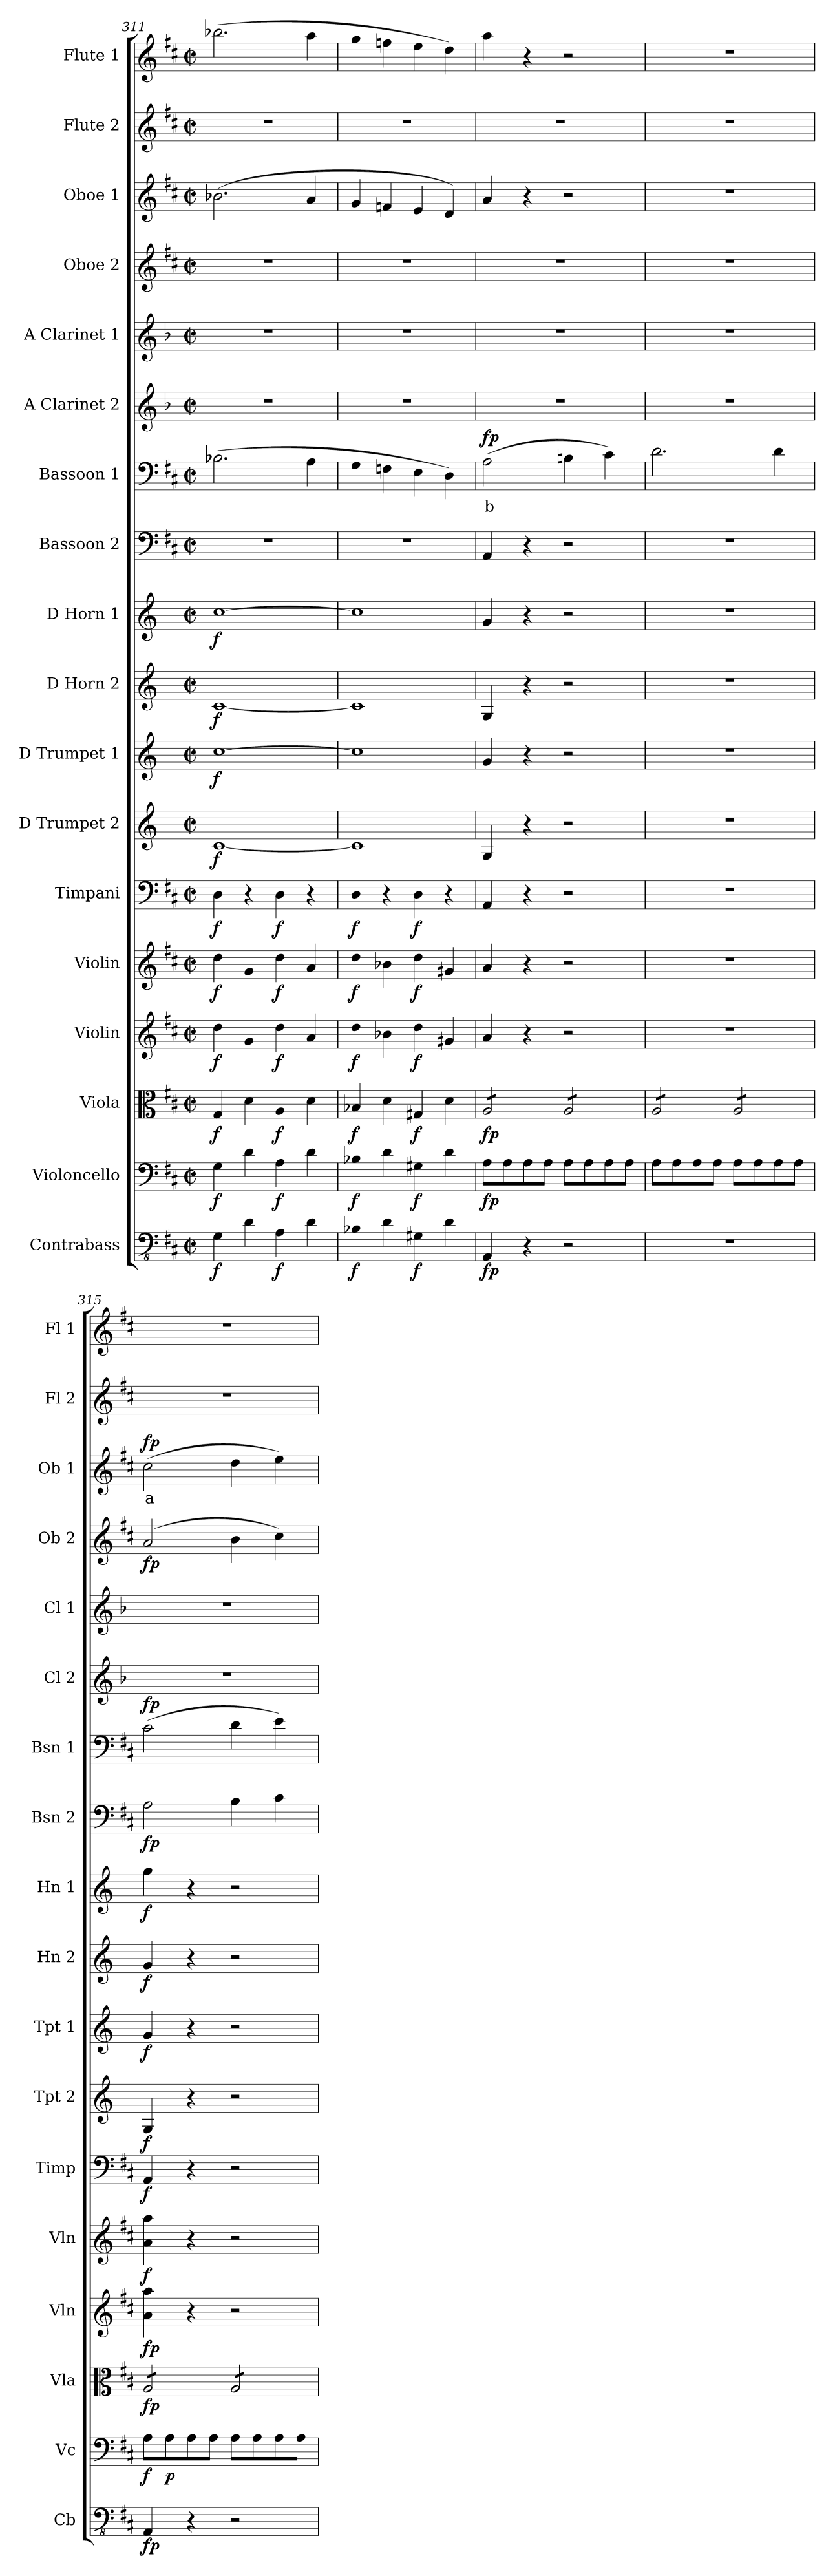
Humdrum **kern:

**kern	**dynam	**kern	**dynam	**kern	**dynam	**kern	**dynam	**kern	**dynam	**kern	**dynam	**kern	**dynam	**kern	**dynam	**kern	**dynam	**kern	**dynam	**kern	**dynam	**kern	**text	**dynam	**kern	**kern	**kern	**dynam	**kern	**text	**dynam	**kern	**kern
*part18	*part18	*part17	*part17	*part16	*part16	*part15	*part15	*part14	*part14	*part13	*part13	*part12	*part12	*part11	*part11	*part10	*part10	*part9	*part9	*part8	*part8	*part7	*part7	*part7	*part6	*part5	*part4	*part4	*part3	*part3	*part3	*part2	*part1
*staff18	*staff18	*staff17	*staff17	*staff16	*staff16	*staff15	*staff15	*staff14	*staff14	*staff13	*staff13	*staff12	*staff12	*staff11	*staff11	*staff10	*staff10	*staff9	*staff9	*staff8	*staff8	*staff7	*staff7	*staff7	*staff6	*staff5	*staff4	*staff4	*staff3	*staff3	*staff3	*staff2	*staff1
*I"Contrabass	*	*I"Violoncello	*	*I"Viola	*	*I"Violin	*	*I"Violin	*	*I"Timpani	*	*I"D Trumpet 2	*	*I"D Trumpet 1	*	*I"D Horn 2	*	*I"D Horn 1	*	*I"Bassoon 2	*	*I"Bassoon 1	*	*	*I"A Clarinet 2	*I"A Clarinet 1	*I"Oboe 2	*	*I"Oboe 1	*	*	*I"Flute 2	*I"Flute 1
*I'Cb	*	*I'Vc	*	*I'Vla	*	*I'Vln	*	*I'Vln	*	*I'Timp	*	*I'Tpt 2	*	*I'Tpt 1	*	*I'Hn 2	*	*I'Hn 1	*	*I'Bsn 2	*	*I'Bsn 1	*	*	*I'Cl 2	*I'Cl 1	*I'Ob 2	*	*I'Ob 1	*	*	*I'Fl 2	*I'Fl 1
*clefFv4	*	*clefF4	*	*clefC3	*	*clefG2	*	*clefG2	*	*clefF4	*	*clefG2	*	*clefG2	*	*clefG2	*	*clefG2	*	*clefF4	*	*clefF4	*	*	*clefG2	*clefG2	*clefG2	*	*clefG2	*	*	*clefG2	*clefG2
*	*	*	*	*	*	*	*	*	*	*	*	*ITrd-1c-2	*	*ITrd-1c-2	*	*ITrd6c10	*	*ITrd6c10	*	*	*	*	*	*	*ITrd2c3	*ITrd2c3	*	*	*	*	*	*	*
*k[f#c#]	*	*k[f#c#]	*	*k[f#c#]	*	*k[f#c#]	*	*k[f#c#]	*	*k[f#c#]	*	*k[f#c#]	*	*k[f#c#]	*	*k[f#c#]	*	*k[f#c#]	*	*k[f#c#]	*	*k[f#c#]	*	*	*k[f#c#]	*k[f#c#]	*k[f#c#]	*	*k[f#c#]	*	*	*k[f#c#]	*k[f#c#]
*M2/2	*	*M2/2	*	*M2/2	*	*M2/2	*	*M2/2	*	*M2/2	*	*M2/2	*	*M2/2	*	*M2/2	*	*M2/2	*	*M2/2	*	*M2/2	*	*	*M2/2	*M2/2	*M2/2	*	*M2/2	*	*	*M2/2	*M2/2
*met(c|)	*	*met(c|)	*	*met(c|)	*	*met(c|)	*	*met(c|)	*	*met(c|)	*	*met(c|)	*	*met(c|)	*	*met(c|)	*	*met(c|)	*	*met(c|)	*	*met(c|)	*	*	*met(c|)	*met(c|)	*met(c|)	*	*met(c|)	*	*	*met(c|)	*met(c|)
=311	=311	=311	=311	=311	=311	=311	=311	=311	=311	=311	=311	=311	=311	=311	=311	=311	=311	=311	=311	=311	=311	=311	=311	=311	=311	=311	=311	=311	=311	=311	=311	=311	=311
!	!LO:DY:b	!	!LO:DY:b	!	!LO:DY:b	!	!LO:DY:b	!	!LO:DY:b	!	!LO:DY:b	!	!LO:DY:b	!	!LO:DY:b	!	!LO:DY:b	!	!LO:DY:b	!	!	!	!	!	!	!	!	!	!	!	!	!	!
4GG\	f	4G\	f	4G/	f	4dd\	f	4dd\	f	4D\	f	[1d	f	[1dd	f	[1D	f	[1d	f	1r	.	(>2.B-X\	.	.	1r	1r	1r	.	(>2.b-X\	.	.	1r	(>2.bb-X\
4D\	.	4d\	.	4d\	.	4g/	.	4g/	.	4r	.	.	.	.	.	.	.	.	.	.	.	.	.	.	.	.	.	.	.	.	.	.	.
!	!LO:DY:b	!	!LO:DY:b	!	!LO:DY:b	!	!LO:DY:b	!	!LO:DY:b	!	!LO:DY:b	!	!	!	!	!	!	!	!	!	!	!	!	!	!	!	!	!	!	!	!	!	!
4AA\	f	4A\	f	4A/	f	4dd\	f	4dd\	f	4D\	f	.	.	.	.	.	.	.	.	.	.	.	.	.	.	.	.	.	.	.	.	.	.
4D\	.	4d\	.	4d\	.	4a/	.	4a/	.	4r	.	.	.	.	.	.	.	.	.	.	.	4A\	.	.	.	.	.	.	4a/	.	.	.	4aa\
=312	=312	=312	=312	=312	=312	=312	=312	=312	=312	=312	=312	=312	=312	=312	=312	=312	=312	=312	=312	=312	=312	=312	=312	=312	=312	=312	=312	=312	=312	=312	=312	=312	=312
!	!LO:DY:b	!	!LO:DY:b	!	!LO:DY:b	!	!LO:DY:b	!	!LO:DY:b	!	!LO:DY:b	!	!	!	!	!	!	!	!	!	!	!	!	!	!	!	!	!	!	!	!	!	!
4BB-X\	f	4B-X\	f	4B-X/	f	4dd\	f	4dd\	f	4D\	f	1d]	.	1dd]	.	1D]	.	1d]	.	1r	.	4G\	.	.	1r	1r	1r	.	4g/	.	.	1r	4gg\
4D\	.	4d\	.	4d\	.	4b-X\	.	4b-X\	.	4r	.	.	.	.	.	.	.	.	.	.	.	4Fn\	.	.	.	.	.	.	4fn/	.	.	.	4ffn\
!	!LO:DY:b	!	!LO:DY:b	!	!LO:DY:b	!	!LO:DY:b	!	!LO:DY:b	!	!LO:DY:b	!	!	!	!	!	!	!	!	!	!	!	!	!	!	!	!	!	!	!	!	!	!
4GG#X\	f	4G#X\	f	4G#X/	f	4dd\	f	4dd\	f	4D\	f	.	.	.	.	.	.	.	.	.	.	4E\	.	.	.	.	.	.	4e/	.	.	.	4ee\
4D\	.	4d\	.	4d\	.	4g#X/	.	4g#X/	.	4r	.	.	.	.	.	.	.	.	.	.	.	4D\)	.	.	.	.	.	.	4d/)	.	.	.	4dd\)
=313	=313	=313	=313	=313	=313	=313	=313	=313	=313	=313	=313	=313	=313	=313	=313	=313	=313	=313	=313	=313	=313	=313	=313	=313	=313	=313	=313	=313	=313	=313	=313	=313	=313
!	!LO:DY:b	!	!LO:DY:b	!	!LO:DY:b	!	!	!	!	!	!	!	!	!	!	!	!	!	!	!	!	!	!LO:LY:b:color=#FF0000	!LO:DY:b	!	!	!	!	!	!	!	!	!
*	*	*	*	*tremolo	*	*	*	*	*	*	*	*	*	*	*	*	*	*	*	*	*	*	*	*	*	*	*	*	*	*	*	*	*
4AAA/	fp	8A\L	fp	8A/L	fp	4a/	.	4a/	.	4AA/	.	4A/	.	4a/	.	4AA/	.	4A/	.	4AA/	.	(>2A\	b	fp	1r	1r	1r	.	4a/	.	.	1r	4aa\
.	.	8A\	.	8A/	.	.	.	.	.	.	.	.	.	.	.	.	.	.	.	.	.	.	.	.	.	.	.	.	.	.	.	.	.
4r	.	8A\	.	8A/	.	4r	.	4r	.	4r	.	4r	.	4r	.	4r	.	4r	.	4r	.	.	.	.	.	.	.	.	4r	.	.	.	4r
.	.	8A\J	.	8A/J	.	.	.	.	.	.	.	.	.	.	.	.	.	.	.	.	.	.	.	.	.	.	.	.	.	.	.	.	.
2r	.	8A\L	.	8A/L	.	2r	.	2r	.	2r	.	2r	.	2r	.	2r	.	2r	.	2r	.	4Bn\	.	.	.	.	.	.	2r	.	.	.	2r
.	.	8A\	.	8A/	.	.	.	.	.	.	.	.	.	.	.	.	.	.	.	.	.	.	.	.	.	.	.	.	.	.	.	.	.
.	.	8A\	.	8A/	.	.	.	.	.	.	.	.	.	.	.	.	.	.	.	.	.	4c#\)	.	.	.	.	.	.	.	.	.	.	.
.	.	8A\J	.	8A/J	.	.	.	.	.	.	.	.	.	.	.	.	.	.	.	.	.	.	.	.	.	.	.	.	.	.	.	.	.
=314	=314	=314	=314	=314	=314	=314	=314	=314	=314	=314	=314	=314	=314	=314	=314	=314	=314	=314	=314	=314	=314	=314	=314	=314	=314	=314	=314	=314	=314	=314	=314	=314	=314
1r	.	8A\L	.	8A/L	.	1r	.	1r	.	1r	.	1r	.	1r	.	1r	.	1r	.	1r	.	2.d\	.	.	1r	1r	1r	.	1r	.	.	1r	1r
.	.	8A\	.	8A/	.	.	.	.	.	.	.	.	.	.	.	.	.	.	.	.	.	.	.	.	.	.	.	.	.	.	.	.	.
.	.	8A\	.	8A/	.	.	.	.	.	.	.	.	.	.	.	.	.	.	.	.	.	.	.	.	.	.	.	.	.	.	.	.	.
.	.	8A\J	.	8A/J	.	.	.	.	.	.	.	.	.	.	.	.	.	.	.	.	.	.	.	.	.	.	.	.	.	.	.	.	.
.	.	8A\L	.	8A/L	.	.	.	.	.	.	.	.	.	.	.	.	.	.	.	.	.	.	.	.	.	.	.	.	.	.	.	.	.
.	.	8A\	.	8A/	.	.	.	.	.	.	.	.	.	.	.	.	.	.	.	.	.	.	.	.	.	.	.	.	.	.	.	.	.
.	.	8A\	.	8A/	.	.	.	.	.	.	.	.	.	.	.	.	.	.	.	.	.	4d\	.	.	.	.	.	.	.	.	.	.	.
.	.	8A\J	.	8A/J	.	.	.	.	.	.	.	.	.	.	.	.	.	.	.	.	.	.	.	.	.	.	.	.	.	.	.	.	.
=315	=315	=315	=315	=315	=315	=315	=315	=315	=315	=315	=315	=315	=315	=315	=315	=315	=315	=315	=315	=315	=315	=315	=315	=315	=315	=315	=315	=315	=315	=315	=315	=315	=315
!	!LO:DY:b	!	!LO:DY:b	!	!LO:DY:b	!	!LO:DY:b	!	!LO:DY:b	!	!LO:DY:b	!	!LO:DY:b	!	!LO:DY:b	!	!LO:DY:b	!	!LO:DY:b	!	!LO:DY:b	!	!	!LO:DY:b	!	!	!	!LO:DY:b	!	!LO:LY:b:color=#FF0000	!LO:DY:b	!	!
4AAA/	fp	8A\L	f	8A/L	fp	4a\ 4aa\	fp	4a\ 4aa\	f	4AA/	f	4A/	f	4a/	f	4A/	f	4a\	f	2A\	fp	(>2c#\	.	fp	1r	1r	(>2a/	fp	(>2cc#\	a	fp	1r	1r
!	!	!	!LO:DY:b	!	!	!	!	!	!	!	!	!	!	!	!	!	!	!	!	!	!	!	!	!	!	!	!	!	!	!	!	!	!
.	.	8A\	p	8A/	.	.	.	.	.	.	.	.	.	.	.	.	.	.	.	.	.	.	.	.	.	.	.	.	.	.	.	.	.
4r	.	8A\	.	8A/	.	4r	.	4r	.	4r	.	4r	.	4r	.	4r	.	4r	.	.	.	.	.	.	.	.	.	.	.	.	.	.	.
.	.	8A\J	.	8A/J	.	.	.	.	.	.	.	.	.	.	.	.	.	.	.	.	.	.	.	.	.	.	.	.	.	.	.	.	.
2r	.	8A\L	.	8A/L	.	2r	.	2r	.	2r	.	2r	.	2r	.	2r	.	2r	.	4B\	.	4d\	.	.	.	.	4b\	.	4dd\	.	.	.	.
.	.	8A\	.	8A/	.	.	.	.	.	.	.	.	.	.	.	.	.	.	.	.	.	.	.	.	.	.	.	.	.	.	.	.	.
.	.	8A\	.	8A/	.	.	.	.	.	.	.	.	.	.	.	.	.	.	.	4c#\	.	4e\)	.	.	.	.	4cc#\)	.	4ee\)	.	.	.	.
.	.	8A\J	.	8A/J	.	.	.	.	.	.	.	.	.	.	.	.	.	.	.	.	.	.	.	.	.	.	.	.	.	.	.	.	.
*	*	*	*	*Xtremolo	*	*	*	*	*	*	*	*	*	*	*	*	*	*	*	*	*	*	*	*	*	*	*	*	*	*	*	*	*
=	=	=	=	=	=	=	=	=	=	=	=	=	=	=	=	=	=	=	=	=	=	=	=	=	=	=	=	=	=	=	=	=	=
*-	*-	*-	*-	*-	*-	*-	*-	*-	*-	*-	*-	*-	*-	*-	*-	*-	*-	*-	*-	*-	*-	*-	*-	*-	*-	*-	*-	*-	*-	*-	*-	*-	*-
